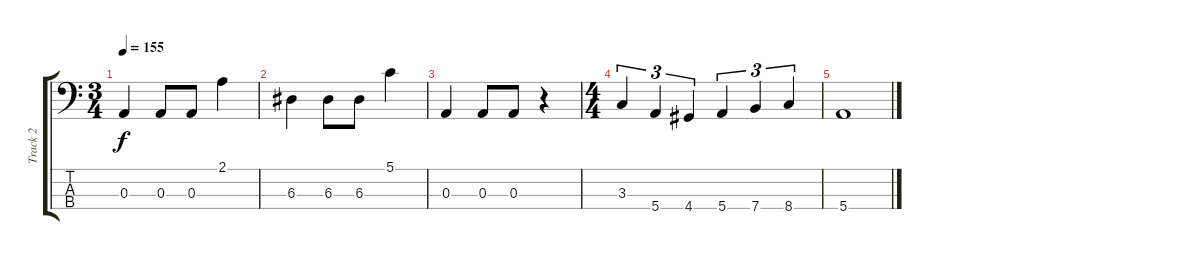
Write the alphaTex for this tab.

\track ("Track 2" "Track 2") {instrument electricbassfinger}
\staff {score tabs}
\tuning (G2 D2 A1 E1) {hide}
\ts (3 4)
\tempo 155
\clef f4
\ks c
0.3.4{dy f} 0.3.8 0.3.8 2.1.4 |
6.3.4 6.3.8 6.3.8 5.1.4 |
0.3.4 0.3.8 0.3.8 r.4 |
\ts (4 4)
3.3.4{tu (3 2)} 5.4.4{tu (3 2)} 4.4.4{tu (3 2)} 5.4.4{tu (3 2)} 7.4.4{tu (3 2)} 8.4.4{tu (3 2)} |
5.4.1
